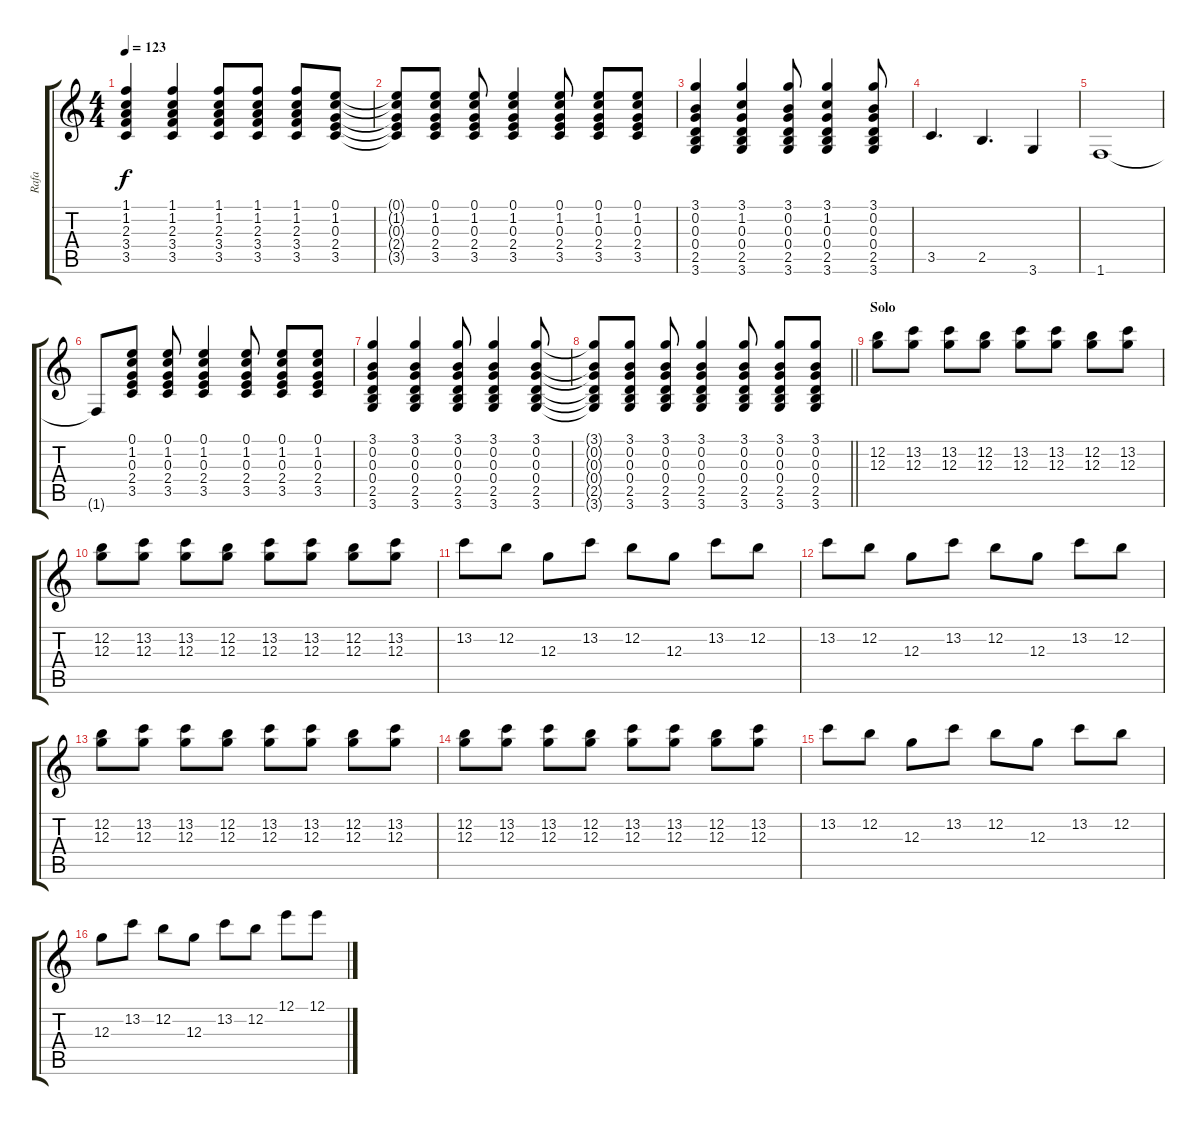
\track ("Rafa" "Rafa") {instrument distortionguitar}
\staff {score tabs}
\tuning (E4 B3 G3 D3 A2 E2) {hide}
\ts (4 4)
\tempo 123
\clef g2
\ks c
(1.1 1.2 2.3 3.4 3.5).4{dy f volume 8 instrument electricguitarjazz} (1.1 1.2 2.3 3.4 3.5).4 (1.1 1.2 2.3 3.4 3.5).8 (1.1 1.2 2.3 3.4 3.5).8 (1.1 1.2 2.3 3.4 3.5).8 (0.1 1.2 0.3 2.4 3.5).8 |
(0.1{t} 1.2{t} 0.3{t} 2.4{t} 3.5{t}).8 (0.1 1.2 0.3 2.4 3.5).8 (0.1 1.2 0.3 2.4 3.5).8 (0.1 1.2 0.3 2.4 3.5).4 (0.1 1.2 0.3 2.4 3.5).8 (0.1 1.2 0.3 2.4 3.5).8 (0.1 1.2 0.3 2.4 3.5).8 |
(3.1 0.2 0.3 0.4 2.5 3.6).4 (3.1 1.2 0.3 0.4 2.5 3.6).4 (3.1 0.2 0.3 0.4 2.5 3.6).8 (3.1 1.2 0.3 0.4 2.5 3.6).4 (3.1 0.2 0.3 0.4 2.5 3.6).8 |
3.5.4{d volume 11 instrument distortionguitar} 2.5.4{d} 3.6.4 |
1.6.1 |
1.6{t}.8 (0.1 1.2 0.3 2.4 3.5).8{volume 8 instrument electricguitarjazz} (0.1 1.2 0.3 2.4 3.5).8 (0.1 1.2 0.3 2.4 3.5).4 (0.1 1.2 0.3 2.4 3.5).8 (0.1 1.2 0.3 2.4 3.5).8 (0.1 1.2 0.3 2.4 3.5).8 |
(3.1 0.2 0.3 0.4 2.5 3.6).4 (3.1 0.2 0.3 0.4 2.5 3.6).4 (3.1 0.2 0.3 0.4 2.5 3.6).8 (3.1 0.2 0.3 0.4 2.5 3.6).4 (3.1 0.2 0.3 0.4 2.5 3.6).8 |
\barLineRight lightlight
(3.1{t} 0.2{t} 0.3{t} 0.4{t} 2.5{t} 3.6{t}).8 (3.1 0.2 0.3 0.4 2.5 3.6).8 (3.1 0.2 0.3 0.4 2.5 3.6).8 (3.1 0.2 0.3 0.4 2.5 3.6).4 (3.1 0.2 0.3 0.4 2.5 3.6).8 (3.1 0.2 0.3 0.4 2.5 3.6).8 (3.1 0.2 0.3 0.4 2.5 3.6).8 |
\section ("" "Solo")
(12.2 12.3).8{volume 11 instrument distortionguitar} (13.2 12.3).8 (13.2 12.3).8 (12.2 12.3).8 (13.2 12.3).8 (13.2 12.3).8 (12.2 12.3).8 (13.2 12.3).8 |
(12.2 12.3).8 (13.2 12.3).8 (13.2 12.3).8 (12.2 12.3).8 (13.2 12.3).8 (13.2 12.3).8 (12.2 12.3).8 (13.2 12.3).8 |
13.2.8 12.2.8 12.3.8 13.2.8 12.2.8 12.3.8 13.2.8 12.2.8 |
13.2.8 12.2.8 12.3.8 13.2.8 12.2.8 12.3.8 13.2.8 12.2.8 |
(12.2 12.3).8 (13.2 12.3).8 (13.2 12.3).8 (12.2 12.3).8 (13.2 12.3).8 (13.2 12.3).8 (12.2 12.3).8 (13.2 12.3).8 |
(12.2 12.3).8 (13.2 12.3).8 (13.2 12.3).8 (12.2 12.3).8 (13.2 12.3).8 (13.2 12.3).8 (12.2 12.3).8 (13.2 12.3).8 |
13.2.8 12.2.8 12.3.8 13.2.8 12.2.8 12.3.8 13.2.8 12.2.8 |
12.3.8 13.2.8 12.2.8 12.3.8 13.2.8 12.2.8 12.1.8 12.1.8
